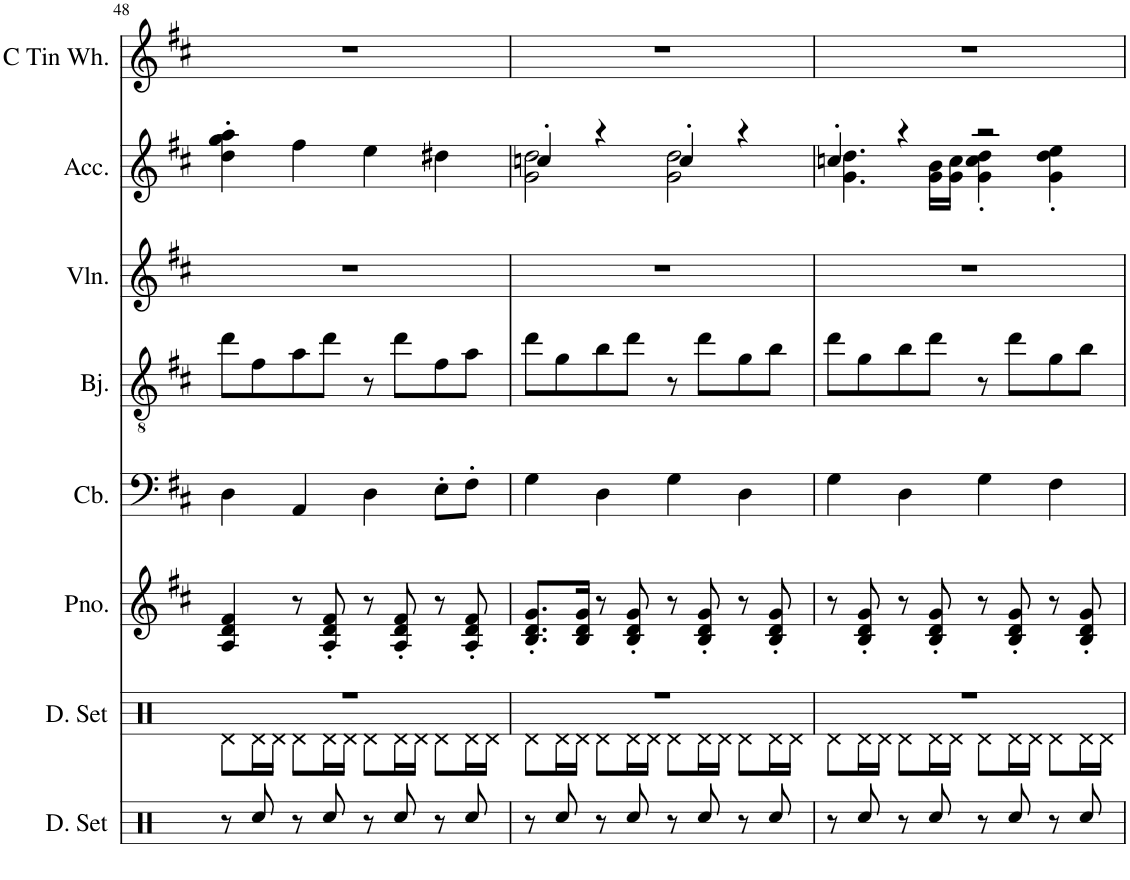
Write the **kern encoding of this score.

**kern	**kern	**kern	**kern	**kern	**kern	**kern	**kern
*part8	*part7	*part6	*part5	*part4	*part3	*part2	*part1
*staff8	*staff7	*staff6	*staff5	*staff4	*staff3	*staff2	*staff1
*I"Drumset, &quot;Slider&quot;	*I"Drumset, Super Mario 64	*I"Piano, Piano [Harmony]	*I"Contrabass, AcouBass	*I"Banjo, Psychedelic Banjo	*I"Violin, Viola	*I"Accordion, Accordion	*I"C Tin Whistle, Whistle
*I'D. Set	*I'D. Set	*I'Pno.	*I'Cb.	*I'Bj.	*I'Vln.	*I'Acc.	*I'C Tin Wh.
!!LO:PB:g=z
*clefX	*clefX	*clefG2	*clefF4	*clefGv2	*clefG2	*clefG2	*clefG2
*	*	*	*Trd7c12	*Trd7c12	*	*	*Trd1c2
*k[]	*k[]	*k[f#c#]	*k[f#c#]	*k[f#c#]	*k[f#c#]	*k[f#c#]	*k[f#c#]
*M4/4	*M4/4	*M4/4	*M4/4	*M4/4	*M4/4	*M4/4	*M4/4
=48	=48	=48	=48	=48	=48	=48	=48
*	*^	*	*	*	*	*	*
8r	1r	8Rd\L	4A/ 4d/ 4f#/	4D\	8dd\L	1r	4dd\' 4gg\' 4aa\'	1r
8Rcc/	.	16Rd\L	.	.	8f#\	.	.	.
.	.	16Rd\JJ	.	.	.	.	.	.
8r	.	8Rd\L	8r	4AA/	8a\	.	4ff#\	.
8Rcc/	.	16Rd\L	8A/' 8d/' 8f#/'	.	8dd\J	.	.	.
.	.	16Rd\JJ	.	.	.	.	.	.
8r	.	8Rd\L	8r	4D\	8r	.	4ee\	.
8Rcc/	.	16Rd\L	8A/' 8d/' 8f#/'	.	8dd\L	.	.	.
.	.	16Rd\JJ	.	.	.	.	.	.
8r	.	8Rd\L	8r	8E'\L	8f#\	.	4dd#X\	.
8Rcc/	.	16Rd\L	8A/' 8d/' 8f#/'	8F#'\J	8a\J	.	.	.
.	.	16Rd\JJ	.	.	.	.	.	.
=49	=49	=49	=49	=49	=49	=49	=49	=49
*	*	*	*	*	*	*	*^	*
8r	1r	8Rd\L	8.B/' 8.d/' 8.g/'L	4G\	8dd\L	1r	4ccn'/	2g\ 2dd\	1r
8Rcc/	.	16Rd\L	.	.	8g\	.	.	.	.
.	.	16Rd\JJ	16B/ 16d/ 16g/Jk	.	.	.	.	.	.
8r	.	8Rd\L	8r	4D\	8b\	.	4r	.	.
8Rcc/	.	16Rd\L	8B/' 8d/' 8g/'	.	8dd\J	.	.	.	.
.	.	16Rd\JJ	.	.	.	.	.	.	.
8r	.	8Rd\L	8r	4G\	8r	.	4cc'/	2g\ 2dd\	.
8Rcc/	.	16Rd\L	8B/' 8d/' 8g/'	.	8dd\L	.	.	.	.
.	.	16Rd\JJ	.	.	.	.	.	.	.
8r	.	8Rd\L	8r	4D\	8g\	.	4r	.	.
8Rcc/	.	16Rd\L	8B/' 8d/' 8g/'	.	8b\J	.	.	.	.
.	.	16Rd\JJ	.	.	.	.	.	.	.
=50	=50	=50	=50	=50	=50	=50	=50	=50	=50
8r	1r	8Rd\L	8r	4G\	8dd\L	1r	4ccn'/	4.g\ 4.dd\	1r
8Rcc/	.	16Rd\L	8B/' 8d/' 8g/'	.	8g\	.	.	.	.
.	.	16Rd\JJ	.	.	.	.	.	.	.
8r	.	8Rd\L	8r	4D\	8b\	.	4r	.	.
8Rcc/	.	16Rd\L	8B/' 8d/' 8g/'	.	8dd\J	.	.	16g\ 16b\LL	.
.	.	16Rd\JJ	.	.	.	.	.	16g\ 16cc\JJ	.
8r	.	8Rd\L	8r	4G\	8r	.	2r	4g\' 4cc\' 4dd\'	.
8Rcc/	.	16Rd\L	8B/' 8d/' 8g/'	.	8dd\L	.	.	.	.
.	.	16Rd\JJ	.	.	.	.	.	.	.
8r	.	8Rd\L	8r	4F#\	8g\	.	.	4g\' 4dd\' 4ee\'	.
8Rcc/	.	16Rd\L	8B/' 8d/' 8g/'	.	8b\J	.	.	.	.
.	.	16Rd\JJ	.	.	.	.	.	.	.
*	*v	*v	*	*	*	*	*v	*v	*
=	=	=	=	=	=	=	=
*-	*-	*-	*-	*-	*-	*-	*-
